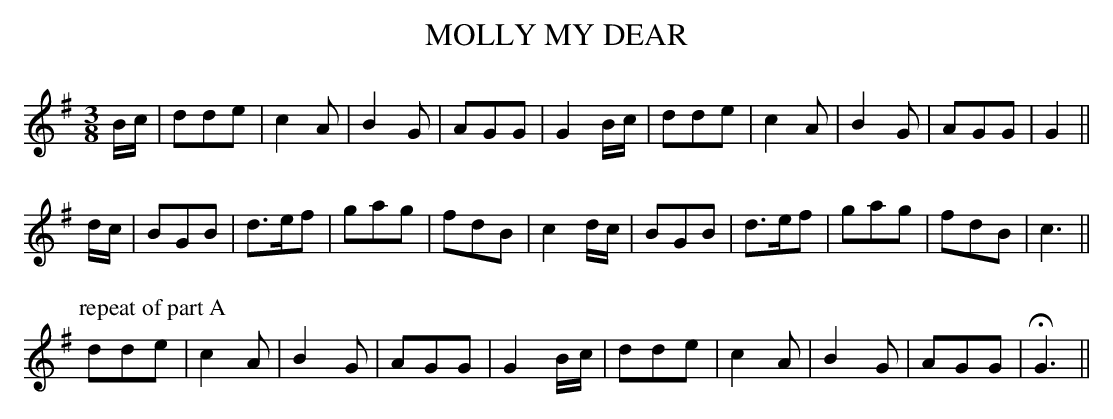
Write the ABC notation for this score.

X:1
T:MOLLY MY DEAR
Y:"tenderly"
M:3/8
L:1/16
K:G
Bc|d2d2e2|c4A2|B4G2|A2G2G2|\
G4Bc|d2d2e2|c4A2|B4G2|A2G2G2|G4||
dc|B2G2B2|d3ef2|g2a2g2|f2d2B2|\
c4dc|B2G2B2|d3ef2|g2a2g2|f2d2B2|c6||
P:repeat of part A
d2d2e2|c4A2|B4G2|A2G2G2|\
G4Bc|d2d2e2|c4A2|B4G2|A2G2G2|HG6||
